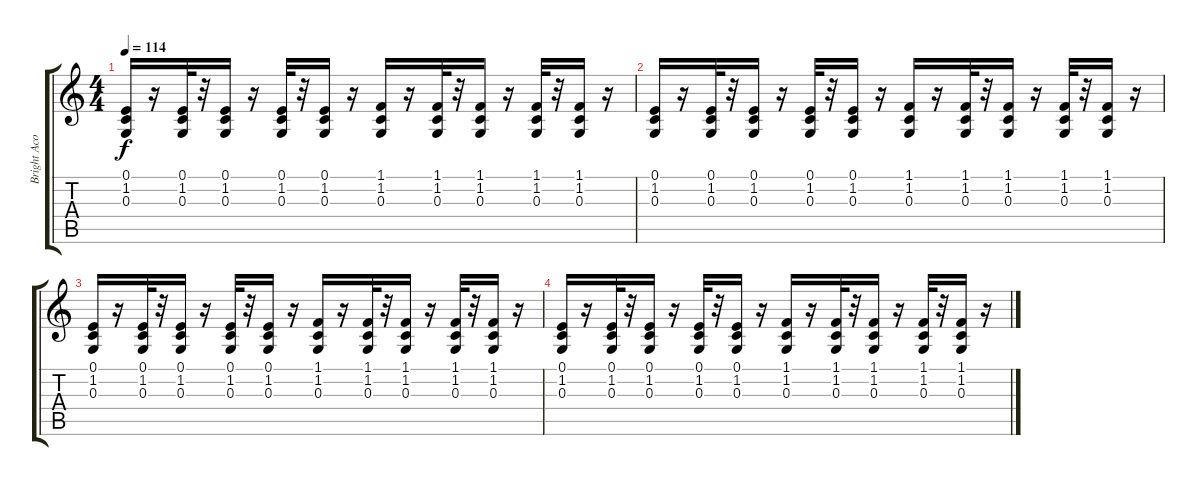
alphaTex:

\track ("Bright Acoustic Piano" "Bright Aco") {instrument brightacousticpiano}
\staff {score tabs}
\tuning (E4 B3 G3 D3 A2 E2) {hide}
\ts (4 4)
\tempo 114
\clef g2
\ks c
(0.1 1.2 0.3).16{dy f volume 7} r.16 (0.1 1.2 0.3).32{volume 7} r.32 (0.1 1.2 0.3).16{volume 7} r.16 (0.1 1.2 0.3).32{volume 7} r.32 (0.1 1.2 0.3).16{volume 6} r.16 (1.1 1.2 0.3).16{volume 6} r.16 (1.1 1.2 0.3).32{volume 6} r.32 (1.1 1.2 0.3).16{volume 6} r.16 (1.1 1.2 0.3).32{volume 6} r.32 (1.1 1.2 0.3).16{volume 6} r.16 |
(0.1 1.2 0.3).16{volume 5} r.16 (0.1 1.2 0.3).32{volume 5} r.32 (0.1 1.2 0.3).16{volume 5} r.16 (0.1 1.2 0.3).32{volume 5} r.32 (0.1 1.2 0.3).16{volume 5} r.16 (1.1 1.2 0.3).16{volume 4} r.16 (1.1 1.2 0.3).32{volume 4} r.32 (1.1 1.2 0.3).16{volume 4} r.16 (1.1 1.2 0.3).32{volume 4} r.32 (1.1 1.2 0.3).16{volume 4} r.16 |
(0.1 1.2 0.3).16{volume 4} r.16 (0.1 1.2 0.3).32{volume 3} r.32 (0.1 1.2 0.3).16{volume 3} r.16 (0.1 1.2 0.3).32{volume 3} r.32 (0.1 1.2 0.3).16{volume 3} r.16 (1.1 1.2 0.3).16{volume 3} r.16 (1.1 1.2 0.3).32{volume 2} r.32 (1.1 1.2 0.3).16{volume 2} r.16 (1.1 1.2 0.3).32{volume 2} r.32 (1.1 1.2 0.3).16 r.16 |
(0.1 1.2 0.3).16{volume 2} r.16 (0.1 1.2 0.3).32{volume 2} r.32 (0.1 1.2 0.3).16{volume 2} r.16 (0.1 1.2 0.3).32{volume 1} r.32 (0.1 1.2 0.3).16{volume 1} r.16 (1.1 1.2 0.3).16{volume 1} r.16 (1.1 1.2 0.3).32{volume 1} r.32 (1.1 1.2 0.3).16{volume 1} r.16 (1.1 1.2 0.3).32{volume 0} r.32 (1.1 1.2 0.3).16{volume 0} r.16
